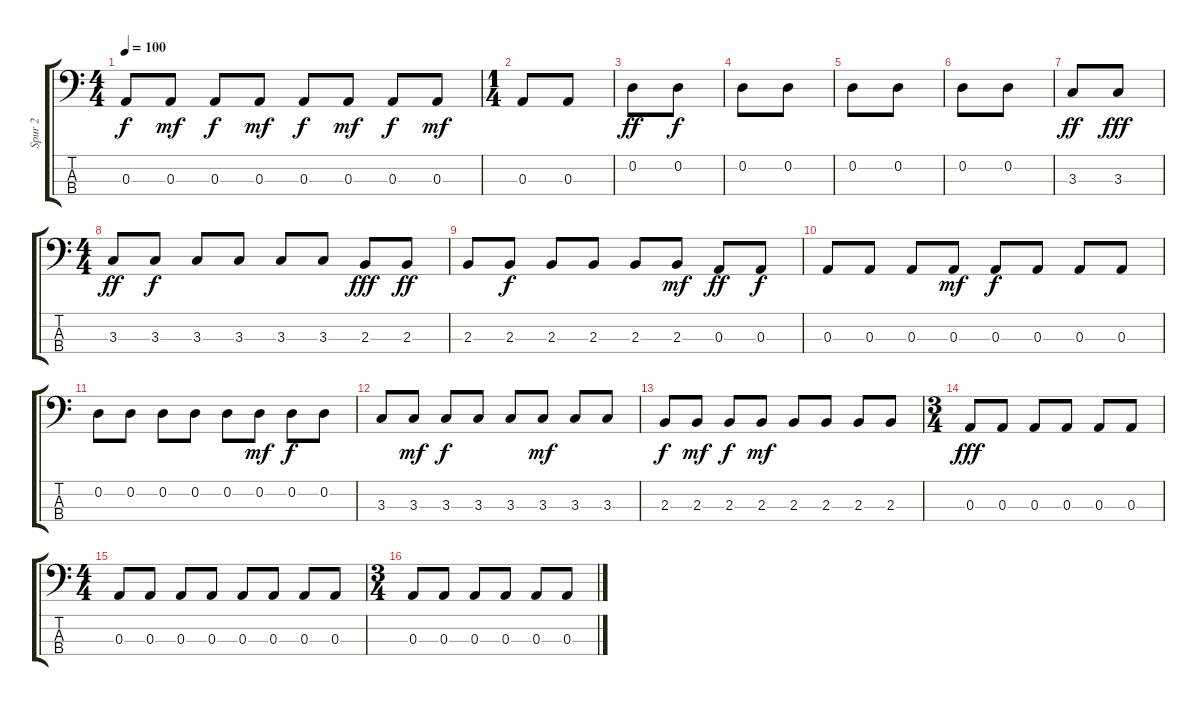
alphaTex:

\track ("Spur 2" "Spur 2") {instrument electricbassfinger}
\staff {score tabs}
\tuning (G2 D2 A1 E1) {hide}
\ts (4 4)
\tempo 100
\clef f4
\ks c
0.3.8{dy f} 0.3.8{dy mf} 0.3.8{dy f} 0.3.8{dy mf} 0.3.8{dy f} 0.3.8{dy mf} 0.3.8{dy f} 0.3.8{dy mf} |
\ts (1 4)
0.3.8 0.3.8 |
0.2.8{dy ff} 0.2.8{dy f} |
0.2.8 0.2.8 |
0.2.8 0.2.8 |
0.2.8 0.2.8 |
3.3.8{dy ff} 3.3.8{dy fff} |
\ts (4 4)
3.3.8{dy ff} 3.3.8{dy f} 3.3.8 3.3.8 3.3.8 3.3.8 2.3.8{dy fff} 2.3.8{dy ff} |
2.3.8 2.3.8{dy f} 2.3.8 2.3.8 2.3.8 2.3.8{dy mf} 0.3.8{dy ff} 0.3.8{dy f} |
0.3.8 0.3.8 0.3.8 0.3.8{dy mf} 0.3.8{dy f} 0.3.8 0.3.8 0.3.8 |
0.2.8 0.2.8 0.2.8 0.2.8 0.2.8 0.2.8{dy mf} 0.2.8{dy f} 0.2.8 |
3.3.8 3.3.8{dy mf} 3.3.8{dy f} 3.3.8 3.3.8 3.3.8{dy mf} 3.3.8 3.3.8 |
2.3.8{dy f} 2.3.8{dy mf} 2.3.8{dy f} 2.3.8{dy mf} 2.3.8 2.3.8 2.3.8 2.3.8 |
\ts (3 4)
0.3.8{dy fff} 0.3.8 0.3.8 0.3.8 0.3.8 0.3.8 |
\ts (4 4)
0.3.8 0.3.8 0.3.8 0.3.8 0.3.8 0.3.8 0.3.8 0.3.8 |
\ts (3 4)
0.3.8 0.3.8 0.3.8 0.3.8 0.3.8 0.3.8
